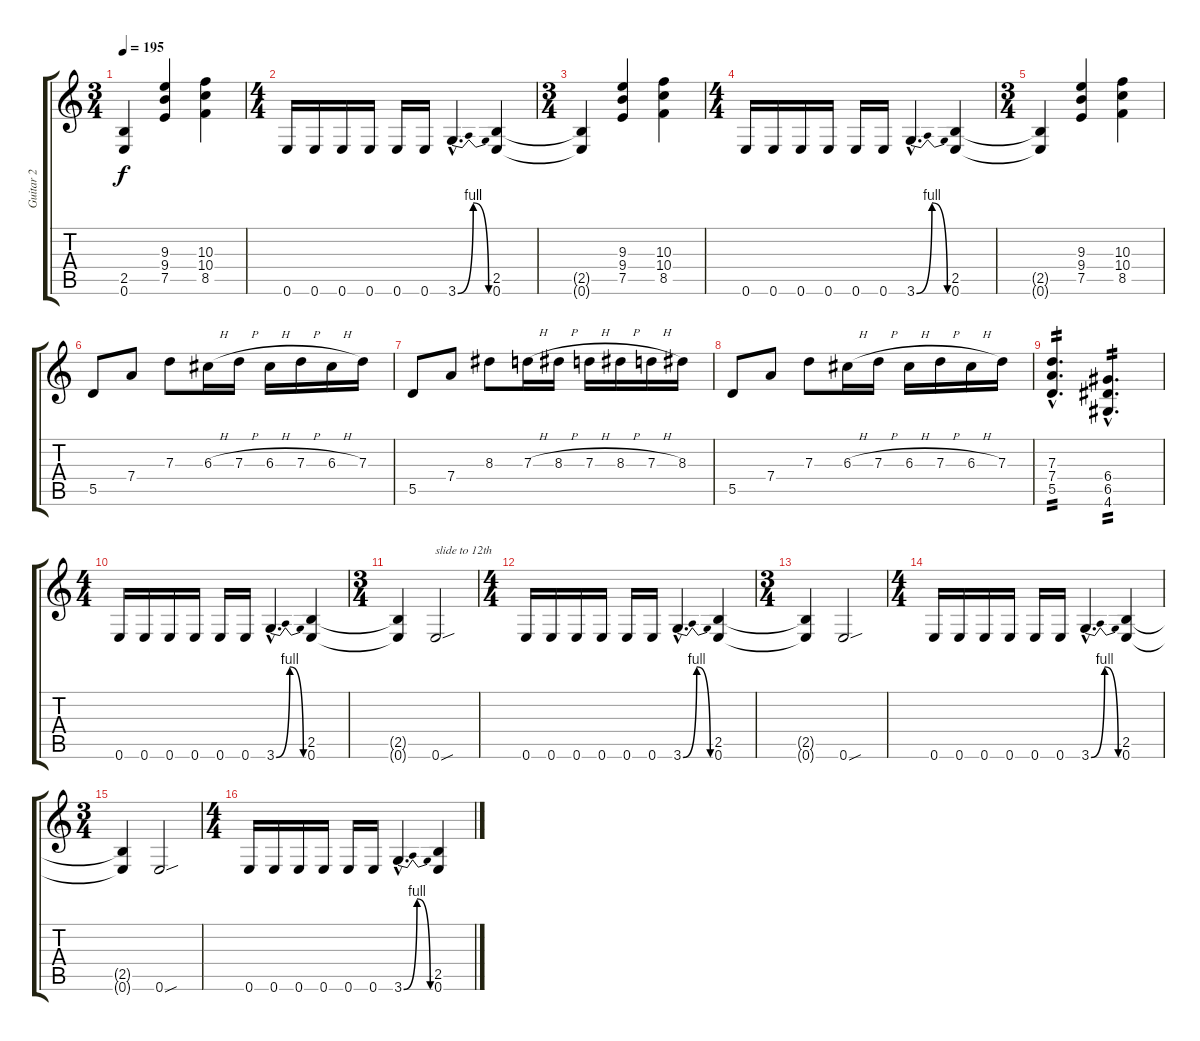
\track ("Guitar 2" "Guitar 2") {instrument distortionguitar}
\staff {score tabs}
\tuning (E4 B3 G3 D3 A2 E2) {hide}
\ts (3 4)
\tempo 195
\clef g2
\ks c
(2.5{t} 0.6{t}).4{dy f} (9.3 9.4 7.5).4 (10.3 10.4 8.5).4 |
\ts (4 4)
0.6.16 0.6.16 0.6.16 0.6.16 0.6.16 0.6.16 3.6{be (bendrelease 0 0 30 4 30 4 60 0) hac}.4{d} (2.5 0.6).4 |
\ts (3 4)
(2.5{t} 0.6{t}).4 (9.3 9.4 7.5).4 (10.3 10.4 8.5).4 |
\ts (4 4)
0.6.16 0.6.16 0.6.16 0.6.16 0.6.16 0.6.16 3.6{be (bendrelease 0 0 30 4 30 4 60 0) hac}.4{d} (2.5 0.6).4 |
\ts (3 4)
(2.5{t} 0.6{t}).4 (9.3 9.4 7.5).4 (10.3 10.4 8.5).4 |
5.5.8 7.4.8 7.3.8 6.3{h}.16 7.3{h}.16 6.3{h}.16 7.3{h}.16 6.3{h}.16 7.3.16 |
5.5.8 7.4.8 8.3.8 7.3{h}.16 8.3{h}.16 7.3{h}.16 8.3{h}.16 7.3{h}.16 8.3.16 |
5.5.8 7.4.8 7.3.8 6.3{h}.16 7.3{h}.16 6.3{h}.16 7.3{h}.16 6.3{h}.16 7.3.16 |
(7.3{hac} 7.4{hac} 5.5{hac}).4{d tp 2} (6.4{hac} 6.5{hac} 4.6{hac}).4{d tp 2} |
\ts (4 4)
0.6.16 0.6.16 0.6.16 0.6.16 0.6.16 0.6.16 3.6{be (bendrelease 0 0 30 4 30 4 60 0) hac}.4{d} (2.5 0.6).4 |
\ts (3 4)
(2.5{t} 0.6{t}).4 0.6{sou}.2{txt "slide to 12th"} |
\ts (4 4)
0.6.16 0.6.16 0.6.16 0.6.16 0.6.16 0.6.16 3.6{be (bendrelease 0 0 30 4 30 4 60 0) hac}.4{d} (2.5 0.6).4 |
\ts (3 4)
(2.5{t} 0.6{t}).4 0.6{sou}.2 |
\ts (4 4)
0.6.16 0.6.16 0.6.16 0.6.16 0.6.16 0.6.16 3.6{be (bendrelease 0 0 30 4 30 4 60 0) hac}.4{d} (2.5 0.6).4 |
\ts (3 4)
(2.5{t} 0.6{t}).4 0.6{sou}.2 |
\ts (4 4)
0.6.16 0.6.16 0.6.16 0.6.16 0.6.16 0.6.16 3.6{be (bendrelease 0 0 30 4 30 4 60 0) hac}.4{d} (2.5 0.6).4
